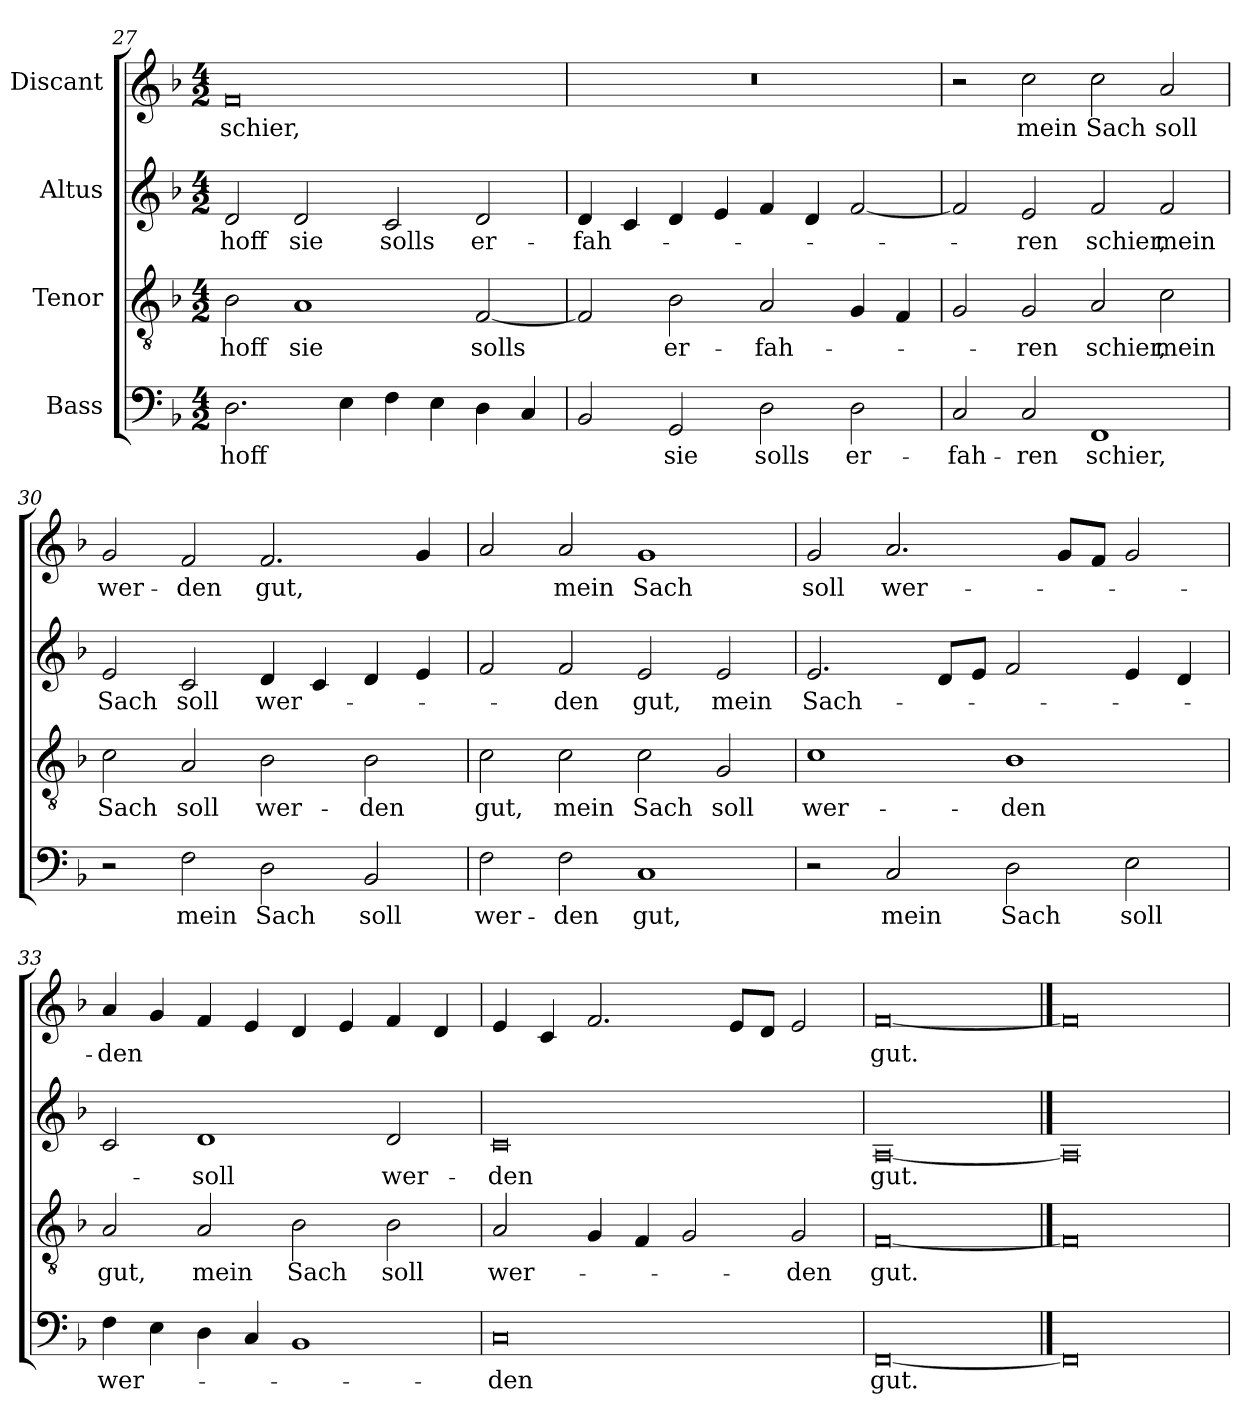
**kern	**text	**kern	**text	**kern	**text	**kern	**text
*part4	*part4	*part3	*part3	*part2	*part2	*part1	*part1
*staff4	*staff4	*staff3	*staff3	*staff2	*staff2	*staff1	*staff1
*I"Bass	*	*I"Tenor	*	*I"Altus	*	*I"Discant	*
*clefF4	*	*clefGv2	*	*clefG2	*	*clefG2	*
*k[b-]	*	*k[b-]	*	*k[b-]	*	*k[b-]	*
*M4/2	*	*M4/2	*	*M4/2	*	*M4/2	*
=27	=27	=27	=27	=27	=27	=27	=27
!	!LO:LY:b	!	!LO:LY:b	!	!LO:LY:b	!	!LO:LY:b
2.D\	hoff	2B-\	hoff	2d/	hoff	0f	schier,
!	!	!	!LO:LY:b	!	!LO:LY:b	!	!
.	.	1A	sie	2d/	sie	.	.
4E\	.	.	.	.	.	.	.
!	!	!	!	!	!LO:LY:b	!	!
4F\	.	.	.	2c/	solls	.	.
4E\	.	.	.	.	.	.	.
!	!	!	!LO:LY:b	!	!LO:LY:b	!	!
4D\	.	[2F/	solls	2d/	er-	.	.
4C/	.	.	.	.	.	.	.
!!LO:LB:g=z
=28	=28	=28	=28	=28	=28	=28	=28
!	!	!	!	!	!LO:LY:b	!	!
2BB-/	.	2F/]	.	4d/	-fah-	0r	.
.	.	.	.	4c/	.	.	.
!	!LO:LY:b	!	!LO:LY:b	!	!	!	!
2GG/	sie	2B-\	er-	4d/	.	.	.
.	.	.	.	4e/	.	.	.
!	!LO:LY:b	!	!LO:LY:b	!	!	!	!
2D\	solls	2A/	-fah-	4f/	.	.	.
.	.	.	.	4d/	.	.	.
!	!LO:LY:b	!	!	!	!	!	!
2D\	er-	4G/	.	[2f/	.	.	.
.	.	4F/	.	.	.	.	.
=29	=29	=29	=29	=29	=29	=29	=29
!	!LO:LY:b	!	!	!	!	!	!
2C/	-fah-	2G/	.	2f/]	.	2r	.
!	!LO:LY:b	!	!LO:LY:b	!	!LO:LY:b	!	!LO:LY:b
2C/	-ren	2G/	-ren	2e/	-ren	2cc\	mein
!	!LO:LY:b	!	!LO:LY:b	!	!LO:LY:b	!	!LO:LY:b
1FF	schier,	2A/	schier,	2f/	schier,	2cc\	Sach
!	!	!	!LO:LY:b	!	!LO:LY:b	!	!LO:LY:b
.	.	2c\	mein	2f/	mein	2a/	soll
=30	=30	=30	=30	=30	=30	=30	=30
!	!	!	!LO:LY:b	!	!LO:LY:b	!	!LO:LY:b
2r	.	2c\	Sach	2e/	Sach	2g/	wer-
!	!LO:LY:b	!	!LO:LY:b	!	!LO:LY:b	!	!LO:LY:b
2F\	mein	2A/	soll	2c/	soll	2f/	-den
!	!LO:LY:b	!	!LO:LY:b	!	!LO:LY:b	!	!LO:LY:b
2D\	Sach	2B-\	wer-	4d/	wer-	2.f/	gut,
.	.	.	.	4c/	.	.	.
!	!LO:LY:b	!	!LO:LY:b	!	!	!	!
2BB-/	soll	2B-\	-den	4d/	.	.	.
.	.	.	.	4e/	.	4g/	.
=31	=31	=31	=31	=31	=31	=31	=31
!	!LO:LY:b	!	!LO:LY:b	!	!	!	!
2F\	wer-	2c\	gut,	2f/	.	2a/	.
!	!LO:LY:b	!	!LO:LY:b	!	!LO:LY:b	!	!LO:LY:b
2F\	-den	2c\	mein	2f/	-den	2a/	mein
!	!LO:LY:b	!	!LO:LY:b	!	!LO:LY:b	!	!LO:LY:b
1C	gut,	2c\	Sach	2e/	gut,	1g	Sach
!	!	!	!LO:LY:b	!	!LO:LY:b	!	!
.	.	2G/	soll	2e/	mein	.	.
!!LO:LB:g=z
=32	=32	=32	=32	=32	=32	=32	=32
!	!	!	!LO:LY:b	!	!LO:LY:b	!	!LO:LY:b
2r	.	1c	wer-	2.e/	Sach-	2g/	soll
!	!LO:LY:b	!	!	!	!	!	!LO:LY:b
2C/	mein	.	.	.	.	2.a/	wer-
.	.	.	.	8d/L	.	.	.
.	.	.	.	8e/J	.	.	.
!	!LO:LY:b	!	!LO:LY:b	!	!	!	!
2D\	Sach	1B-	-den	2f/	.	.	.
.	.	.	.	.	.	8g/L	.
.	.	.	.	.	.	8f/J	.
!	!LO:LY:b	!	!	!	!	!	!
2E\	soll	.	.	4e/	.	2g/	.
.	.	.	.	4d/	.	.	.
=33	=33	=33	=33	=33	=33	=33	=33
!	!LO:LY:b	!	!LO:LY:b	!	!	!	!LO:LY:b
4F\	wer-	2A/	gut,	2c/	.	4a/	-den
4E\	.	.	.	.	.	4g/	.
!	!	!	!LO:LY:b	!	!LO:LY:b	!	!
4D\	.	2A/	mein	1d	-soll	4f/	.
4C/	.	.	.	.	.	4e/	.
!	!	!	!LO:LY:b	!	!	!	!
1BB-	.	2B-\	Sach	.	.	4d/	.
.	.	.	.	.	.	4e/	.
!	!	!	!LO:LY:b	!	!LO:LY:b	!	!
.	.	2B-\	soll	2d/	wer-	4f/	.
.	.	.	.	.	.	4d/	.
=34	=34	=34	=34	=34	=34	=34	=34
!	!LO:LY:b	!	!LO:LY:b	!	!LO:LY:b	!	!
0C	-den	2A/	wer-	0c	-den	4e/	.
.	.	.	.	.	.	4c/	.
.	.	4G/	.	.	.	2.f/	.
.	.	4F/	.	.	.	.	.
.	.	2G/	.	.	.	.	.
.	.	.	.	.	.	8e/L	.
.	.	.	.	.	.	8d/J	.
!	!	!	!LO:LY:b	!	!	!	!
.	.	2G/	-den	.	.	2e/	.
=35	=35	=35	=35	=35	=35	=35	=35
!	!LO:LY:b	!	!LO:LY:b	!	!LO:LY:b	!	!LO:LY:b
[0FF/	gut.	[0F/	gut.	[0A/	gut.	[0f/	gut.
==36	==36	==36	==36	==36	==36	==36	==36
0FF/]	.	0F/]	.	0A/]	.	0f/]	.
=	=	=	=	=	=	=	=
*-	*-	*-	*-	*-	*-	*-	*-
